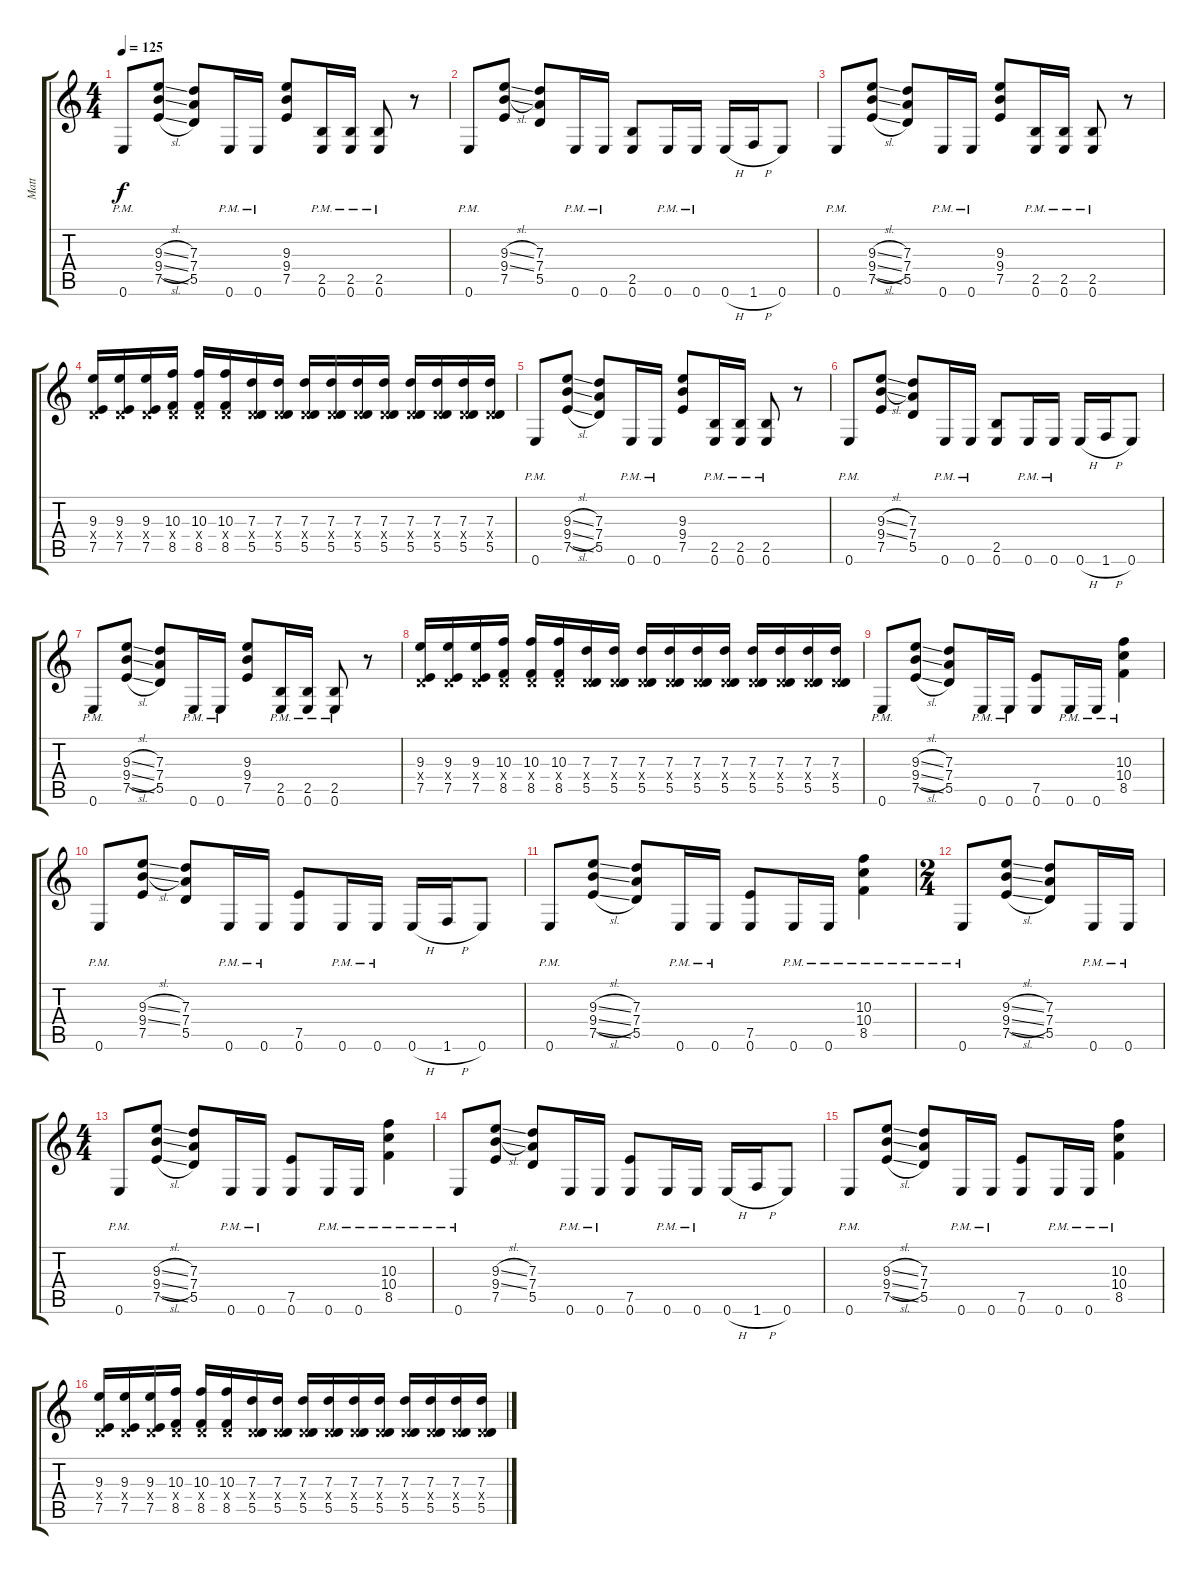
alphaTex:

\track ("Matt" "Matt") {instrument overdrivenguitar}
\staff {score tabs}
\tuning (E4 B3 G3 D3 A2 E2) {hide}
\ts (4 4)
\tempo 125
\clef g2
\ks c
0.6{pm}.8{dy f} (9.3{sl} 9.4{sl} 7.5{sl}).8 (7.3 7.4 5.5).8 0.6{pm}.16 0.6{pm}.16 (9.3 9.4 7.5).8 (2.5{pm} 0.6{pm}).16 (2.5{pm} 0.6{pm}).16 (2.5{pm} 0.6{pm}).8 r.8 |
0.6{pm}.8 (9.3{sl} 9.4{sl} 7.5).8 (7.3 7.4 5.5).8 0.6{pm}.16 0.6{pm}.16 (2.5 0.6).8 0.6{pm}.16 0.6{pm}.16 0.6{h}.16 1.6{h}.16 0.6.8 |
0.6{pm}.8 (9.3{sl} 9.4{sl} 7.5{sl}).8 (7.3 7.4 5.5).8 0.6{pm}.16 0.6{pm}.16 (9.3 9.4 7.5).8 (2.5{pm} 0.6{pm}).16 (2.5{pm} 0.6{pm}).16 (2.5{pm} 0.6{pm}).8 r.8 |
(9.3 0.4{x} 7.5).16 (9.3 0.4{x} 7.5).16 (9.3 0.4{x} 7.5).16 (10.3 0.4{x} 8.5).16 (10.3 0.4{x} 8.5).16 (10.3 0.4{x} 8.5).16 (7.3 0.4{x} 5.5).16 (7.3 0.4{x} 5.5).16 (7.3 0.4{x} 5.5).16 (7.3 0.4{x} 5.5).16 (7.3 0.4{x} 5.5).16 (7.3 0.4{x} 5.5).16 (7.3 0.4{x} 5.5).16 (7.3 0.4{x} 5.5).16 (7.3 0.4{x} 5.5).16 (7.3 0.4{x} 5.5).16 |
0.6{pm}.8 (9.3{sl} 9.4{sl} 7.5{sl}).8 (7.3 7.4 5.5).8 0.6{pm}.16 0.6{pm}.16 (9.3 9.4 7.5).8 (2.5{pm} 0.6{pm}).16 (2.5{pm} 0.6{pm}).16 (2.5{pm} 0.6{pm}).8 r.8 |
0.6{pm}.8 (9.3{sl} 9.4{sl} 7.5).8 (7.3 7.4 5.5).8 0.6{pm}.16 0.6{pm}.16 (2.5 0.6).8 0.6{pm}.16 0.6{pm}.16 0.6{h}.16 1.6{h}.16 0.6.8 |
0.6{pm}.8 (9.3{sl} 9.4{sl} 7.5{sl}).8 (7.3 7.4 5.5).8 0.6{pm}.16 0.6{pm}.16 (9.3 9.4 7.5).8 (2.5{pm} 0.6{pm}).16 (2.5{pm} 0.6{pm}).16 (2.5{pm} 0.6{pm}).8 r.8 |
(9.3 0.4{x} 7.5).16 (9.3 0.4{x} 7.5).16 (9.3 0.4{x} 7.5).16 (10.3 0.4{x} 8.5).16 (10.3 0.4{x} 8.5).16 (10.3 0.4{x} 8.5).16 (7.3 0.4{x} 5.5).16 (7.3 0.4{x} 5.5).16 (7.3 0.4{x} 5.5).16 (7.3 0.4{x} 5.5).16 (7.3 0.4{x} 5.5).16 (7.3 0.4{x} 5.5).16 (7.3 0.4{x} 5.5).16 (7.3 0.4{x} 5.5).16 (7.3 0.4{x} 5.5).16 (7.3 0.4{x} 5.5).16 |
0.6{pm}.8 (9.3{sl} 9.4{sl} 7.5{sl}).8 (7.3 7.4 5.5).8 0.6{pm}.16 0.6{pm}.16 (7.5 0.6).8 0.6{pm}.16 0.6{pm}.16 (10.3 10.4 8.5{pm}).4 |
0.6{pm}.8 (9.3{sl} 9.4{sl} 7.5).8 (7.3 7.4 5.5).8 0.6{pm}.16 0.6{pm}.16 (7.5 0.6).8 0.6{pm}.16 0.6{pm}.16 0.6{h}.16 1.6{h}.16 0.6.8 |
0.6{pm}.8 (9.3{sl} 9.4{sl} 7.5{sl}).8 (7.3 7.4 5.5).8 0.6{pm}.16 0.6{pm}.16 (7.5 0.6).8 0.6{pm}.16 0.6{pm}.16 (10.3 10.4 8.5{pm}).4 |
\ts (2 4)
0.6{pm}.8 (9.3{sl} 9.4{sl} 7.5{sl}).8 (7.3 7.4 5.5).8 0.6{pm}.16 0.6{pm}.16 |
\ts (4 4)
0.6{pm}.8 (9.3{sl} 9.4{sl} 7.5{sl}).8 (7.3 7.4 5.5).8 0.6{pm}.16 0.6{pm}.16 (7.5 0.6).8 0.6{pm}.16 0.6{pm}.16 (10.3 10.4 8.5{pm}).4 |
0.6{pm}.8 (9.3{sl} 9.4{sl} 7.5).8 (7.3 7.4 5.5).8 0.6{pm}.16 0.6{pm}.16 (7.5 0.6).8 0.6{pm}.16 0.6{pm}.16 0.6{h}.16 1.6{h}.16 0.6.8 |
0.6{pm}.8 (9.3{sl} 9.4{sl} 7.5{sl}).8 (7.3 7.4 5.5).8 0.6{pm}.16 0.6{pm}.16 (7.5 0.6).8 0.6{pm}.16 0.6{pm}.16 (10.3 10.4 8.5{pm}).4 |
(9.3 0.4{x} 7.5).16 (9.3 0.4{x} 7.5).16 (9.3 0.4{x} 7.5).16 (10.3 0.4{x} 8.5).16 (10.3 0.4{x} 8.5).16 (10.3 0.4{x} 8.5).16 (7.3 0.4{x} 5.5).16 (7.3 0.4{x} 5.5).16 (7.3 0.4{x} 5.5).16 (7.3 0.4{x} 5.5).16 (7.3 0.4{x} 5.5).16 (7.3 0.4{x} 5.5).16 (7.3 0.4{x} 5.5).16 (7.3 0.4{x} 5.5).16 (7.3 0.4{x} 5.5).16 (7.3 0.4{x} 5.5).16
